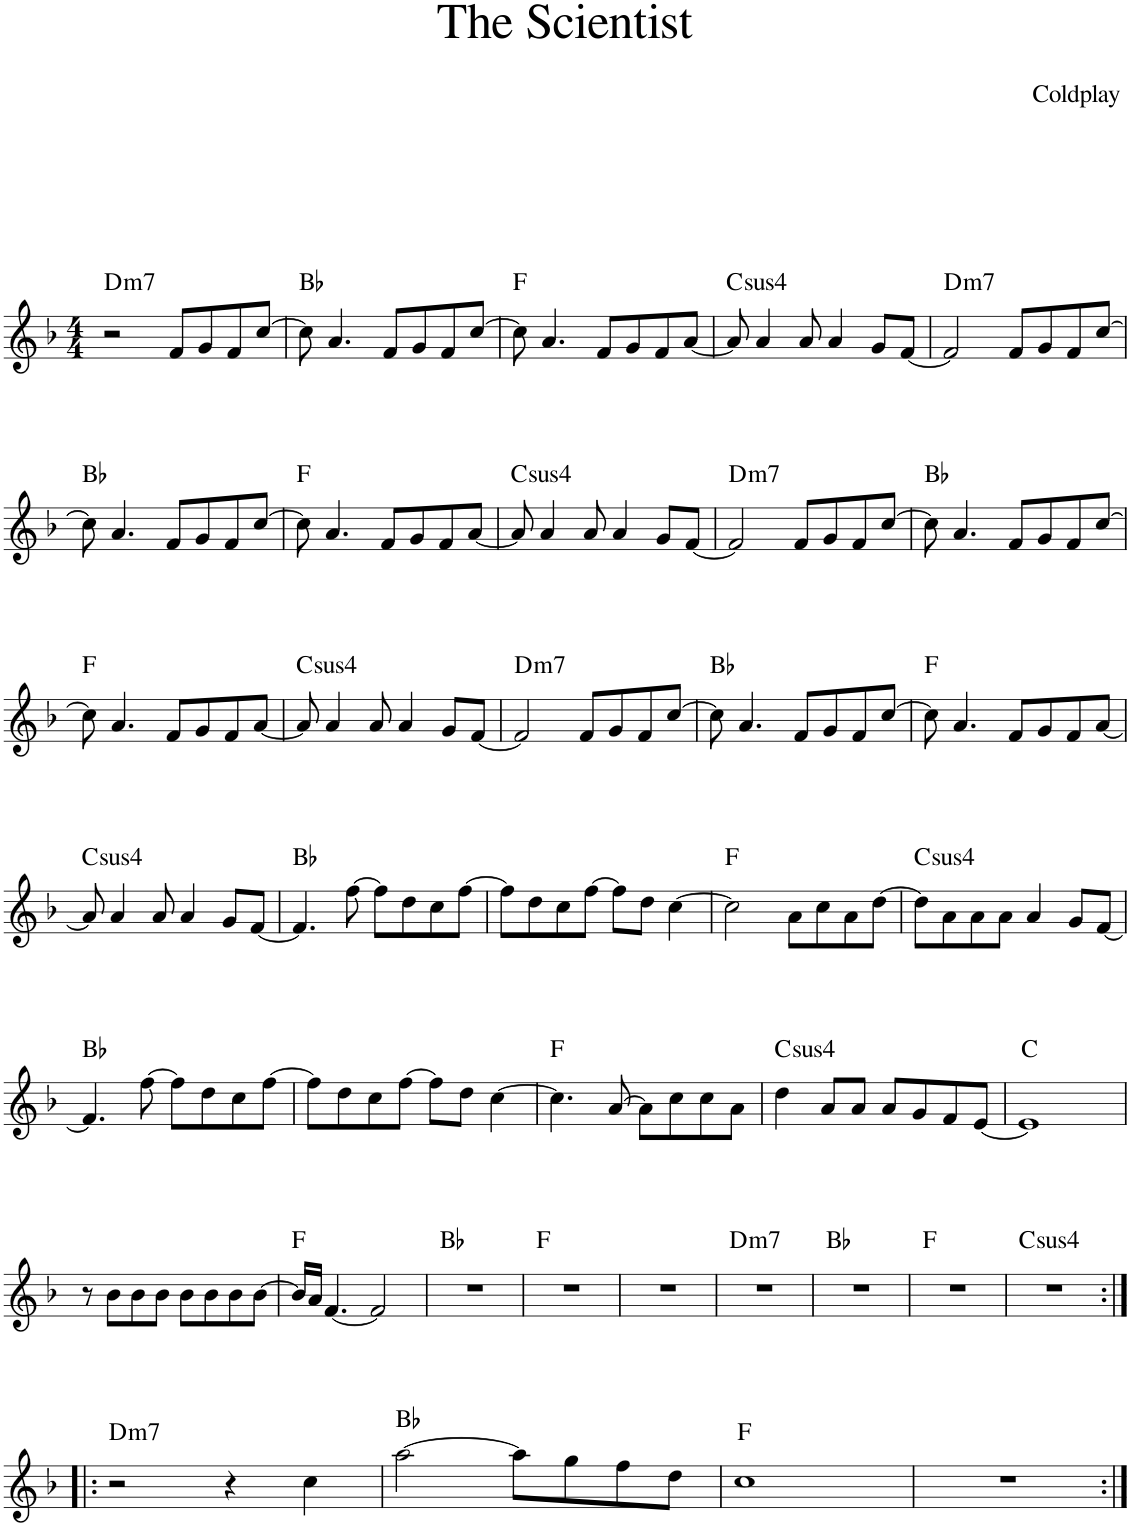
**kern	**harte
*part1	*part1
*staff1	*
*I"Piano	*
*I'Pno.	*
*clefG2	*
*k[b-]	*
*M4/4	*
=1	=1
!	!LO:H:kt=m7
2r	D:min7
8f/L	.
8g/	.
8f/	.
[8cc/J	.
=2	=2
8cc\]	Bb:maj
4.a/	.
8f/L	.
8g/	.
8f/	.
[8cc/J	.
=3	=3
8cc\]	F:maj
4.a/	.
8f/L	.
8g/	.
8f/	.
[8a/J	.
=4	=4
!	!LO:H:kt=4
8a/]	C:sus4
4a/	.
8a/	.
4a/	.
8g/L	.
[8f/J	.
=5	=5
!	!LO:H:kt=m7
2f/]	D:min7
8f/L	.
8g/	.
8f/	.
[8cc/J	.
!!LO:LB:g=z
=6	=6
8cc\]	Bb:maj
4.a/	.
8f/L	.
8g/	.
8f/	.
[8cc/J	.
=7	=7
8cc\]	F:maj
4.a/	.
8f/L	.
8g/	.
8f/	.
[8a/J	.
=8	=8
!	!LO:H:kt=4
8a/]	C:sus4
4a/	.
8a/	.
4a/	.
8g/L	.
[8f/J	.
=9	=9
!	!LO:H:kt=m7
2f/]	D:min7
8f/L	.
8g/	.
8f/	.
[8cc/J	.
=10	=10
8cc\]	Bb:maj
4.a/	.
8f/L	.
8g/	.
8f/	.
[8cc/J	.
!!LO:LB:g=z
=11	=11
8cc\]	F:maj
4.a/	.
8f/L	.
8g/	.
8f/	.
[8a/J	.
=12	=12
!	!LO:H:kt=4
8a/]	C:sus4
4a/	.
8a/	.
4a/	.
8g/L	.
[8f/J	.
=13	=13
!	!LO:H:kt=m7
2f/]	D:min7
8f/L	.
8g/	.
8f/	.
[8cc/J	.
=14	=14
8cc\]	Bb:maj
4.a/	.
8f/L	.
8g/	.
8f/	.
[8cc/J	.
=15	=15
8cc\]	F:maj
4.a/	.
8f/L	.
8g/	.
8f/	.
[8a/J	.
!!LO:LB:g=z
=16	=16
!	!LO:H:kt=4
8a/]	C:sus4
4a/	.
8a/	.
4a/	.
8g/L	.
[8f/J	.
=17	=17
4.f/]	Bb:maj
[8ff\	.
8ff\L]	.
8dd\	.
8cc\	.
[8ff\J	.
=18	=18
8ff\L]	.
8dd\	.
8cc\	.
[8ff\J	.
8ff\L]	.
8dd\J	.
[4cc\	.
=19	=19
2cc\]	F:maj
8a\L	.
8cc\	.
8a\	.
[8dd\J	.
=20	=20
!	!LO:H:kt=4
8dd\L]	C:sus4
8a\	.
8a\	.
8a\J	.
4a/	.
8g/L	.
[8f/J	.
!!LO:LB:g=z
=21	=21
4.f/]	Bb:maj
[8ff\	.
8ff\L]	.
8dd\	.
8cc\	.
[8ff\J	.
=22	=22
8ff\L]	.
8dd\	.
8cc\	.
[8ff\J	.
8ff\L]	.
8dd\J	.
[4cc\	.
=23	=23
4.cc\]	F:maj
[8a/	.
8a\L]	.
8cc\	.
8cc\	.
8a\J	.
=24	=24
!	!LO:H:kt=4
4dd\	C:sus4
8a/L	.
8a/J	.
8a/L	.
8g/	.
8f/	.
[8e/J	.
=25	=25
1e]	C:maj
!!LO:LB:g=z
=26	=26
8r	.
8b-\L	.
8b-\	.
8b-\J	.
8b-\L	.
8b-\	.
8b-\	.
[8b-\J	.
=27	=27
16b-/LL]	F:maj
16a/JJ	.
[4.f/	.
2f/]	.
=28	=28
1r	Bb:maj
=29	=29
1r	F:maj
=30	=30
1r	.
=31	=31
!	!LO:H:kt=m7
1r	D:min7
=32	=32
1r	Bb:maj
=33	=33
1r	F:maj
=34	=34
!	!LO:H:kt=4
1r	C:sus4
!!LO:LB:g=z
=35:|!|:	=35:|!|:
!	!LO:H:kt=m7
2r	D:min7
4r	.
4cc\	.
=36	=36
[2aa\	Bb:maj
8aa\L]	.
8gg\	.
8ff\	.
8dd\J	.
=37	=37
1cc	F:maj
=38	=38
1r	.
=:|!	=:|!
*-	*-
